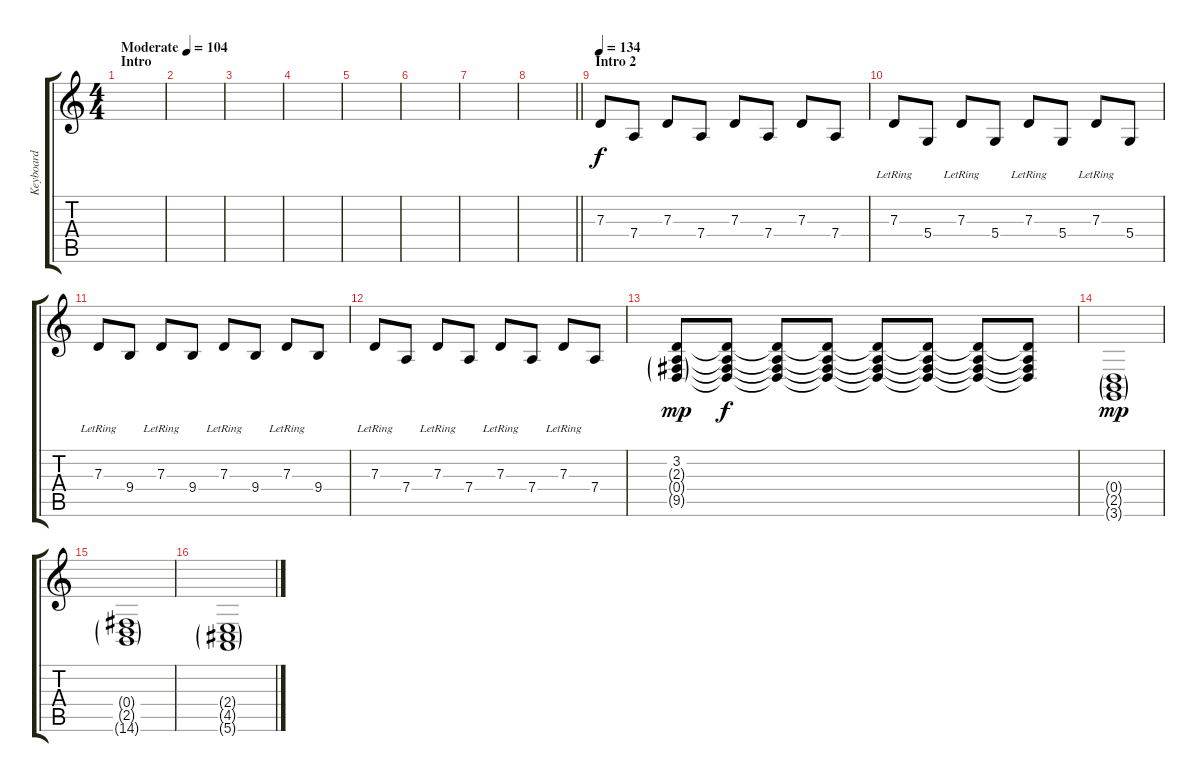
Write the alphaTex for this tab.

\track ("Keyboard" "Keyboard") {instrument stringensemble1}
\staff {score tabs}
\tuning (E4 B3 G3 D3 A2 E2) {hide}
\ts (4 4)
\section ("" "Intro")
\tempo (104 "Moderate")
\clef g2
\ks c
|
|
|
|
|
|
|
\barLineRight lightlight
|
\section ("" "Intro 2")
\tempo 134
7.3.8{instrument tremolostrings} 7.4.8 7.3.8 7.4.8 7.3.8 7.4.8 7.3.8 7.4.8 |
7.3{lr}.8 5.4.8 7.3{lr}.8 5.4.8 7.3{lr}.8 5.4.8 7.3{lr}.8 5.4.8 |
7.3{lr}.8 9.4.8 7.3{lr}.8 9.4.8 7.3{lr}.8 9.4.8 7.3{lr}.8 9.4.8 |
7.3{lr}.8 7.4.8 7.3{lr}.8 7.4.8 7.3{lr}.8 7.4.8 7.3{lr}.8 7.4.8 |
(3.2 2.3{g} 0.4{g} 9.5{g}).8{dy mp} (3.2{t} 2.3{t} 0.4{t} 9.5{t}).8{dy f} (3.2{t} 2.3{t} 0.4{t} 9.5{t}).8 (3.2{t} 2.3{t} 0.4{t} 9.5{t}).8 (3.2{t} 2.3{t} 0.4{t} 9.5{t}).8 (3.2{t} 2.3{t} 0.4{t} 9.5{t}).8 (3.2{t} 2.3{t} 0.4{t} 9.5{t}).8 (3.2{t} 2.3{t} 0.4{t} 9.5{t}).8 |
(0.4{g} 2.5{g} 3.6{g}).1{dy mp} |
(0.4{g} 2.5{g} 14.6{g}).1 |
(2.4{g} 4.5{g} 5.6{g}).1
